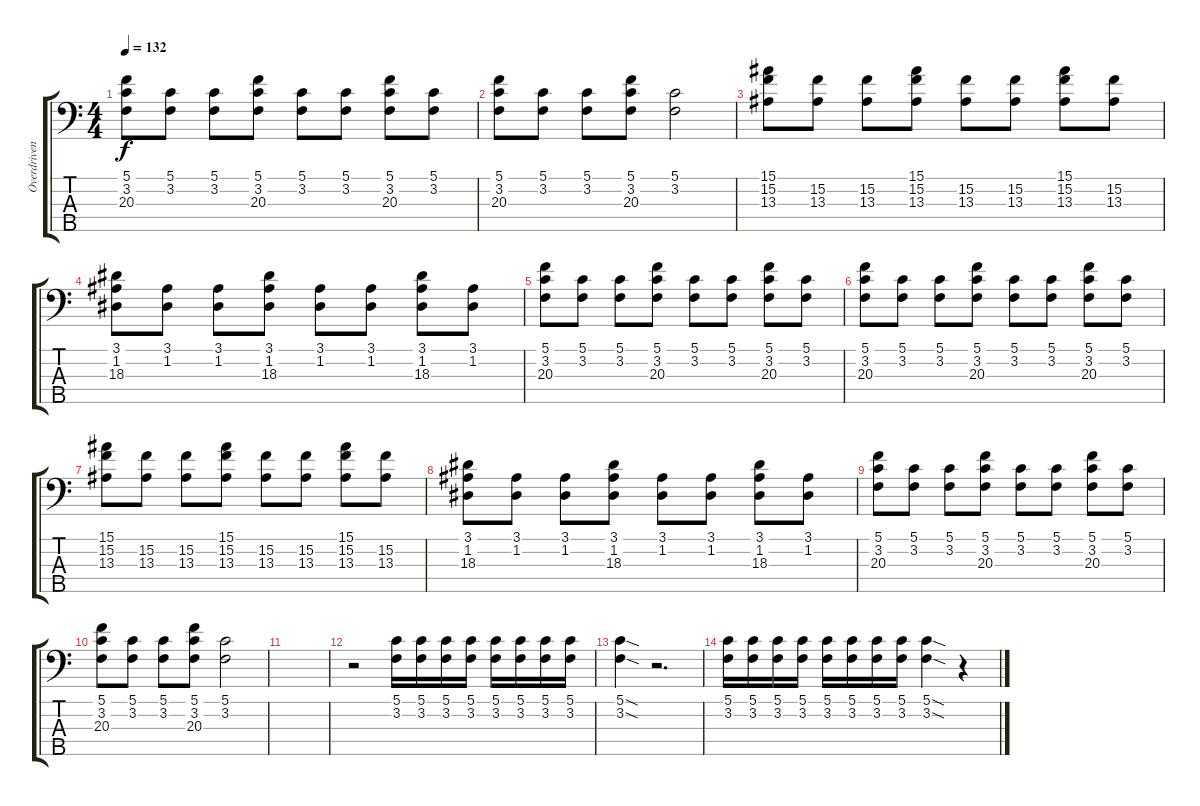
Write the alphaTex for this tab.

\track ("Overdriven Guitar" "Overdriven") {instrument overdrivenguitar}
\staff {score tabs}
\tuning (G2 D2 A1 E1 B0) {hide}
\ts (4 4)
\tempo 132
\clef f4
\ks c
(5.1 3.2 20.3).8{dy f} (5.1 3.2).8 (5.1 3.2).8 (5.1 3.2 20.3).8 (5.1 3.2).8 (5.1 3.2).8 (5.1 3.2 20.3).8 (5.1 3.2).8 |
(5.1 3.2 20.3).8 (5.1 3.2).8 (5.1 3.2).8 (5.1 3.2 20.3).8 (5.1 3.2).2 |
(15.1 15.2 13.3).8 (15.2 13.3).8 (15.2 13.3).8 (15.1 15.2 13.3).8 (15.2 13.3).8 (15.2 13.3).8 (15.1 15.2 13.3).8 (15.2 13.3).8 |
(3.1 1.2 18.3).8 (3.1 1.2).8 (3.1 1.2).8 (3.1 1.2 18.3).8 (3.1 1.2).8 (3.1 1.2).8 (3.1 1.2 18.3).8 (3.1 1.2).8 |
(5.1 3.2 20.3).8 (5.1 3.2).8 (5.1 3.2).8 (5.1 3.2 20.3).8 (5.1 3.2).8 (5.1 3.2).8 (5.1 3.2 20.3).8 (5.1 3.2).8 |
(5.1 3.2 20.3).8 (5.1 3.2).8 (5.1 3.2).8 (5.1 3.2 20.3).8 (5.1 3.2).8 (5.1 3.2).8 (5.1 3.2 20.3).8 (5.1 3.2).8 |
(15.1 15.2 13.3).8 (15.2 13.3).8 (15.2 13.3).8 (15.1 15.2 13.3).8 (15.2 13.3).8 (15.2 13.3).8 (15.1 15.2 13.3).8 (15.2 13.3).8 |
(3.1 1.2 18.3).8 (3.1 1.2).8 (3.1 1.2).8 (3.1 1.2 18.3).8 (3.1 1.2).8 (3.1 1.2).8 (3.1 1.2 18.3).8 (3.1 1.2).8 |
(5.1 3.2 20.3).8 (5.1 3.2).8 (5.1 3.2).8 (5.1 3.2 20.3).8 (5.1 3.2).8 (5.1 3.2).8 (5.1 3.2 20.3).8 (5.1 3.2).8 |
(5.1 3.2 20.3).8 (5.1 3.2).8 (5.1 3.2).8 (5.1 3.2 20.3).8 (5.1 3.2).2 |
|
r.2 (5.1 3.2).16 (5.1 3.2).16 (5.1 3.2).16 (5.1 3.2).16 (5.1 3.2).16 (5.1 3.2).16 (5.1 3.2).16 (5.1 3.2).16 |
(5.1{sod} 3.2{sod}).4 r.2{d} |
(5.1 3.2).16{balance 14} (5.1 3.2).16 (5.1 3.2).16 (5.1 3.2).16 (5.1 3.2).16 (5.1 3.2).16 (5.1 3.2).16 (5.1 3.2).16 (5.1{sod} 3.2{sod}).4 r.4
